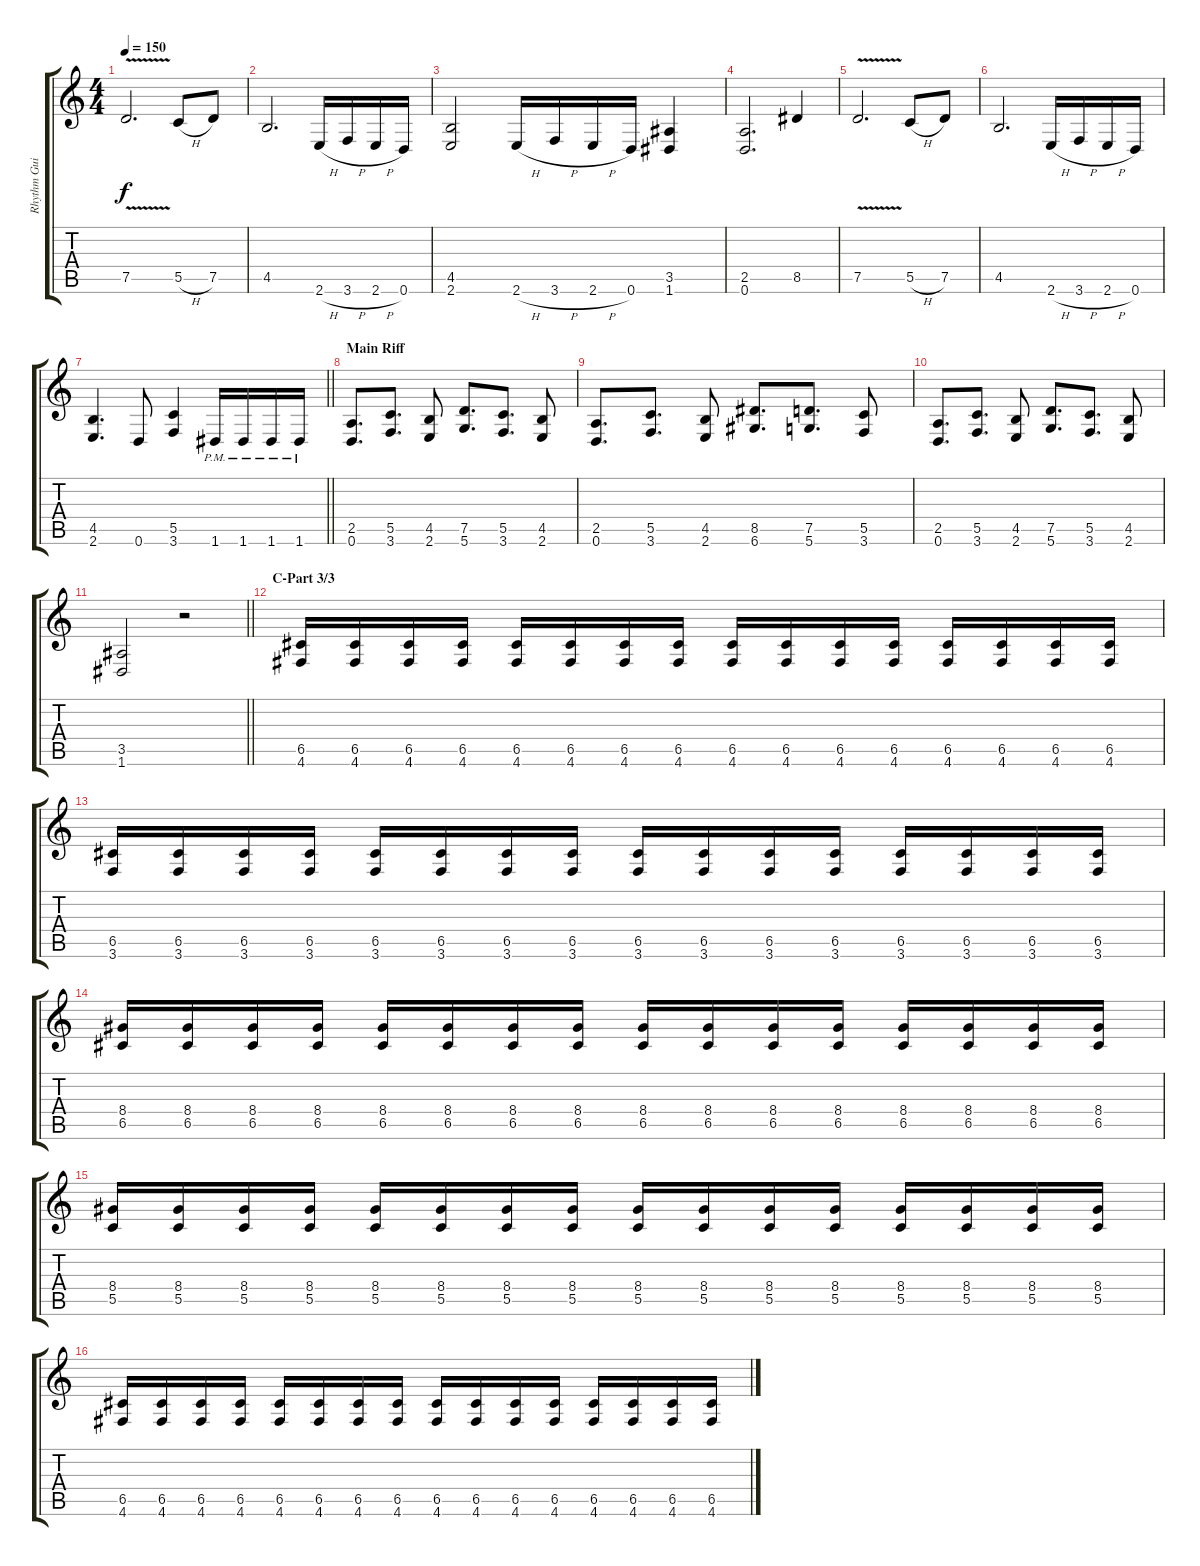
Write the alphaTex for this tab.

\track ("Rhythm Guitar 2" "Rhythm Gui") {instrument distortionguitar}
\staff {score tabs}
\tuning (D4 A3 F3 C3 G2 D2) {hide}
\ts (4 4)
\tempo 150
\clef g2
\ks c
7.5{v}.2{d dy f} 5.5{h}.8 7.5.8 |
4.5.2{d} 2.6{h}.16 3.6{h}.16 2.6{h}.16 0.6.16 |
(4.5 2.6).2 2.6{h}.16 3.6{h}.16 2.6{h}.16 0.6.16 (3.5 1.6).4 |
(2.5 0.6).2{d} 8.5.4 |
7.5{v}.2{d} 5.5{h}.8 7.5.8 |
4.5.2{d} 2.6{h}.16 3.6{h}.16 2.6{h}.16 0.6.16 |
\barLineRight lightlight
(4.5 2.6).4{d} 0.6.8 (5.5 3.6).4 1.6{pm}.16 1.6{pm}.16 1.6{pm}.16 1.6{pm}.16 |
\section ("" "Main Riff")
(2.5 0.6).8{d} (5.5 3.6).8{d} (4.5 2.6).8 (7.5 5.6).8{d} (5.5 3.6).8{d} (4.5 2.6).8 |
(2.5 0.6).8{d} (5.5 3.6).8{d} (4.5 2.6).8 (8.5 6.6).8{d} (7.5 5.6).8{d} (5.5 3.6).8 |
(2.5 0.6).8{d} (5.5 3.6).8{d} (4.5 2.6).8 (7.5 5.6).8{d} (5.5 3.6).8{d} (4.5 2.6).8 |
\barLineRight lightlight
(3.5 1.6).2 r.2 |
\section ("" "C-Part 3/3")
(6.5 4.6).16 (6.5 4.6).16 (6.5 4.6).16 (6.5 4.6).16 (6.5 4.6).16 (6.5 4.6).16 (6.5 4.6).16 (6.5 4.6).16 (6.5 4.6).16 (6.5 4.6).16 (6.5 4.6).16 (6.5 4.6).16 (6.5 4.6).16 (6.5 4.6).16 (6.5 4.6).16 (6.5 4.6).16 |
(6.5 3.6).16 (6.5 3.6).16 (6.5 3.6).16 (6.5 3.6).16 (6.5 3.6).16 (6.5 3.6).16 (6.5 3.6).16 (6.5 3.6).16 (6.5 3.6).16 (6.5 3.6).16 (6.5 3.6).16 (6.5 3.6).16 (6.5 3.6).16 (6.5 3.6).16 (6.5 3.6).16 (6.5 3.6).16 |
(8.4 6.5).16 (8.4 6.5).16 (8.4 6.5).16 (8.4 6.5).16 (8.4 6.5).16 (8.4 6.5).16 (8.4 6.5).16 (8.4 6.5).16 (8.4 6.5).16 (8.4 6.5).16 (8.4 6.5).16 (8.4 6.5).16 (8.4 6.5).16 (8.4 6.5).16 (8.4 6.5).16 (8.4 6.5).16 |
(8.4 5.5).16 (8.4 5.5).16 (8.4 5.5).16 (8.4 5.5).16 (8.4 5.5).16 (8.4 5.5).16 (8.4 5.5).16 (8.4 5.5).16 (8.4 5.5).16 (8.4 5.5).16 (8.4 5.5).16 (8.4 5.5).16 (8.4 5.5).16 (8.4 5.5).16 (8.4 5.5).16 (8.4 5.5).16 |
(6.5 4.6).16 (6.5 4.6).16 (6.5 4.6).16 (6.5 4.6).16 (6.5 4.6).16 (6.5 4.6).16 (6.5 4.6).16 (6.5 4.6).16 (6.5 4.6).16 (6.5 4.6).16 (6.5 4.6).16 (6.5 4.6).16 (6.5 4.6).16 (6.5 4.6).16 (6.5 4.6).16 (6.5 4.6).16
